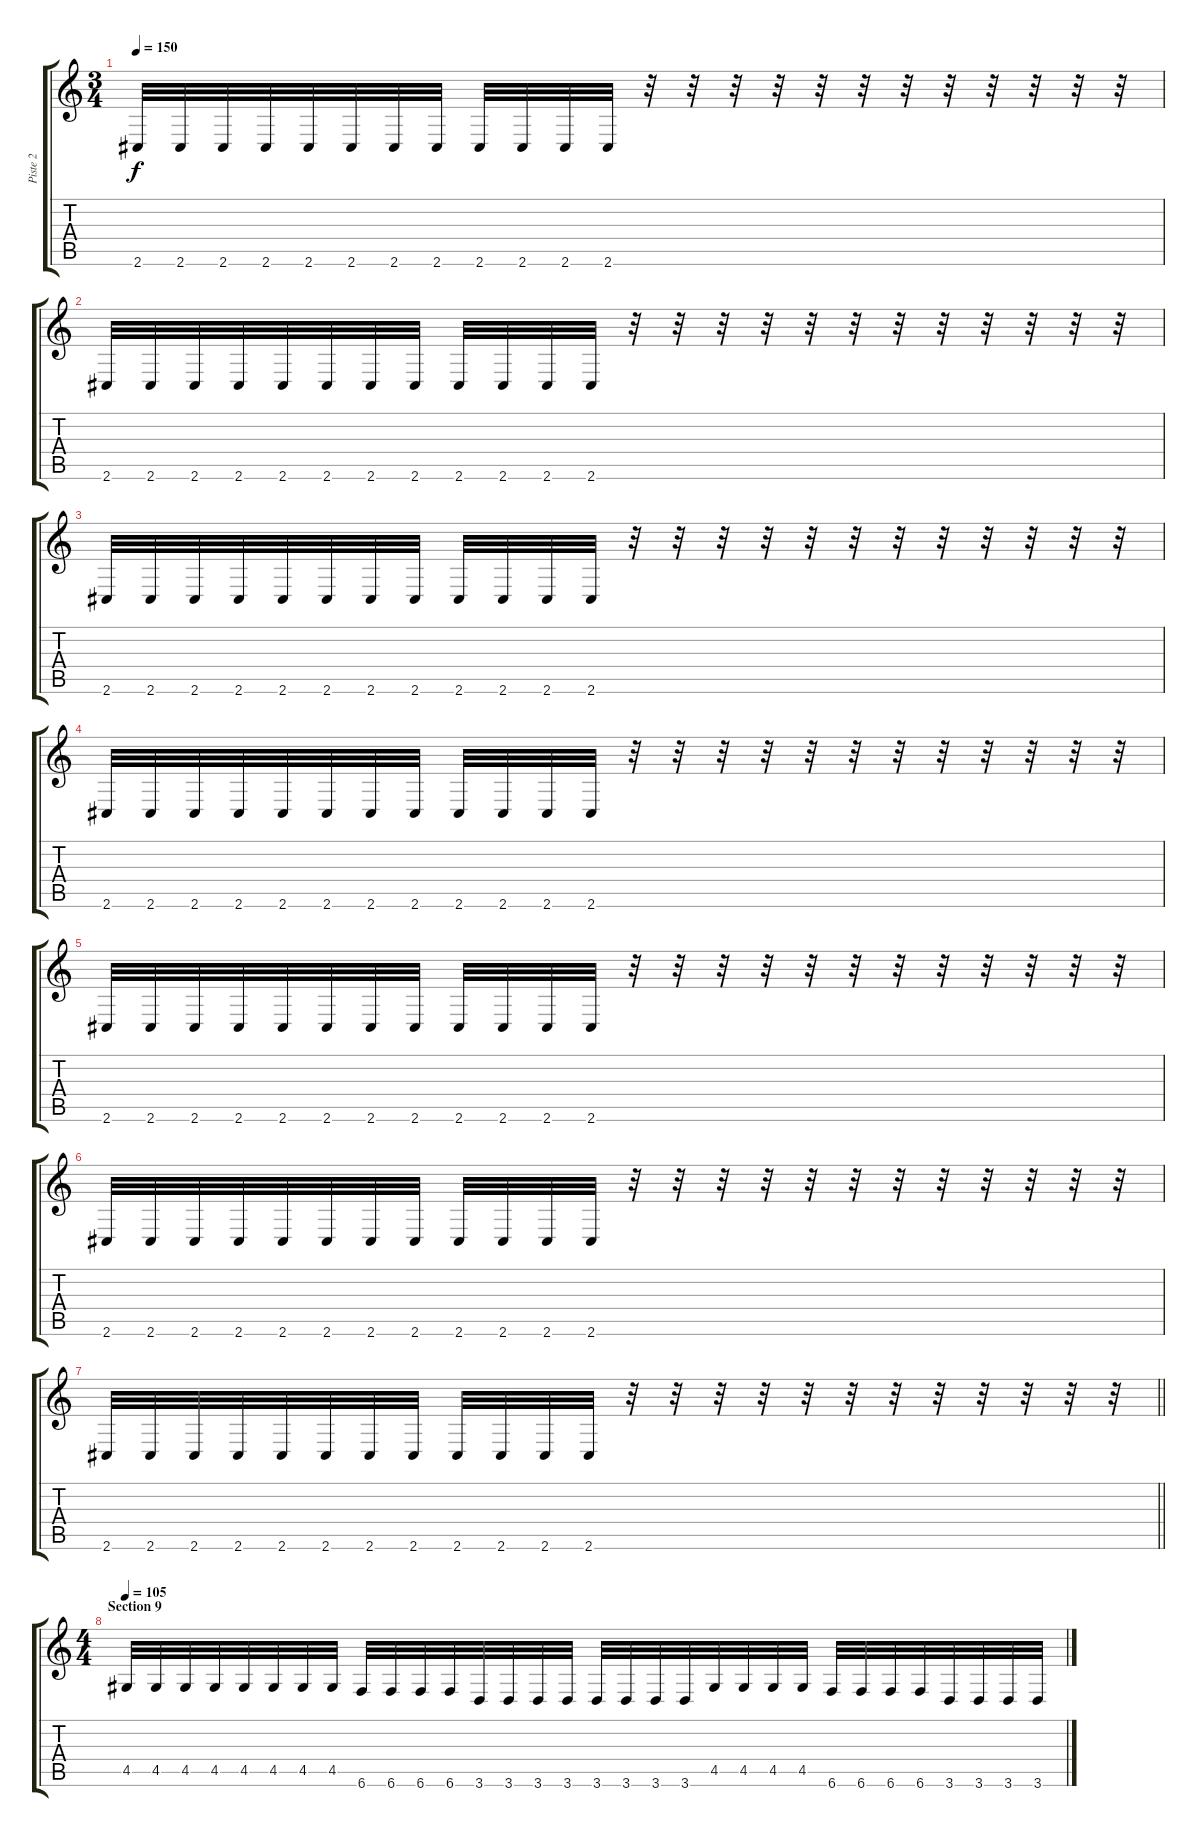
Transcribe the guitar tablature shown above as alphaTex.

\track ("Piste 2" "Piste 2") {instrument distortionguitar}
\staff {score tabs}
\tuning (B3 Gb3 D3 A2 E2 B1) {hide}
\ts (3 4)
\tempo 150
\clef g2
\ks c
2.6.32{dy f} 2.6.32 2.6.32 2.6.32 2.6.32 2.6.32 2.6.32 2.6.32 2.6.32 2.6.32 2.6.32 2.6.32 r.32 r.32 r.32 r.32 r.32 r.32 r.32 r.32 r.32 r.32 r.32 r.32 |
2.6.32 2.6.32 2.6.32 2.6.32 2.6.32 2.6.32 2.6.32 2.6.32 2.6.32 2.6.32 2.6.32 2.6.32 r.32 r.32 r.32 r.32 r.32 r.32 r.32 r.32 r.32 r.32 r.32 r.32 |
2.6.32 2.6.32 2.6.32 2.6.32 2.6.32 2.6.32 2.6.32 2.6.32 2.6.32 2.6.32 2.6.32 2.6.32 r.32 r.32 r.32 r.32 r.32 r.32 r.32 r.32 r.32 r.32 r.32 r.32 |
2.6.32 2.6.32 2.6.32 2.6.32 2.6.32 2.6.32 2.6.32 2.6.32 2.6.32 2.6.32 2.6.32 2.6.32 r.32 r.32 r.32 r.32 r.32 r.32 r.32 r.32 r.32 r.32 r.32 r.32 |
2.6.32 2.6.32 2.6.32 2.6.32 2.6.32 2.6.32 2.6.32 2.6.32 2.6.32 2.6.32 2.6.32 2.6.32 r.32 r.32 r.32 r.32 r.32 r.32 r.32 r.32 r.32 r.32 r.32 r.32 |
2.6.32 2.6.32 2.6.32 2.6.32 2.6.32 2.6.32 2.6.32 2.6.32 2.6.32 2.6.32 2.6.32 2.6.32 r.32 r.32 r.32 r.32 r.32 r.32 r.32 r.32 r.32 r.32 r.32 r.32 |
\barLineRight lightlight
2.6.32 2.6.32 2.6.32 2.6.32 2.6.32 2.6.32 2.6.32 2.6.32 2.6.32 2.6.32 2.6.32 2.6.32 r.32 r.32 r.32 r.32 r.32 r.32 r.32 r.32 r.32 r.32 r.32 r.32 |
\ts (4 4)
\section ("" "Section 9")
\tempo 105
4.5.32 4.5.32 4.5.32 4.5.32 4.5.32 4.5.32 4.5.32 4.5.32 6.6.32 6.6.32 6.6.32 6.6.32 3.6.32 3.6.32 3.6.32 3.6.32 3.6.32 3.6.32 3.6.32 3.6.32 4.5.32 4.5.32 4.5.32 4.5.32 6.6.32 6.6.32 6.6.32 6.6.32 3.6.32 3.6.32 3.6.32 3.6.32
